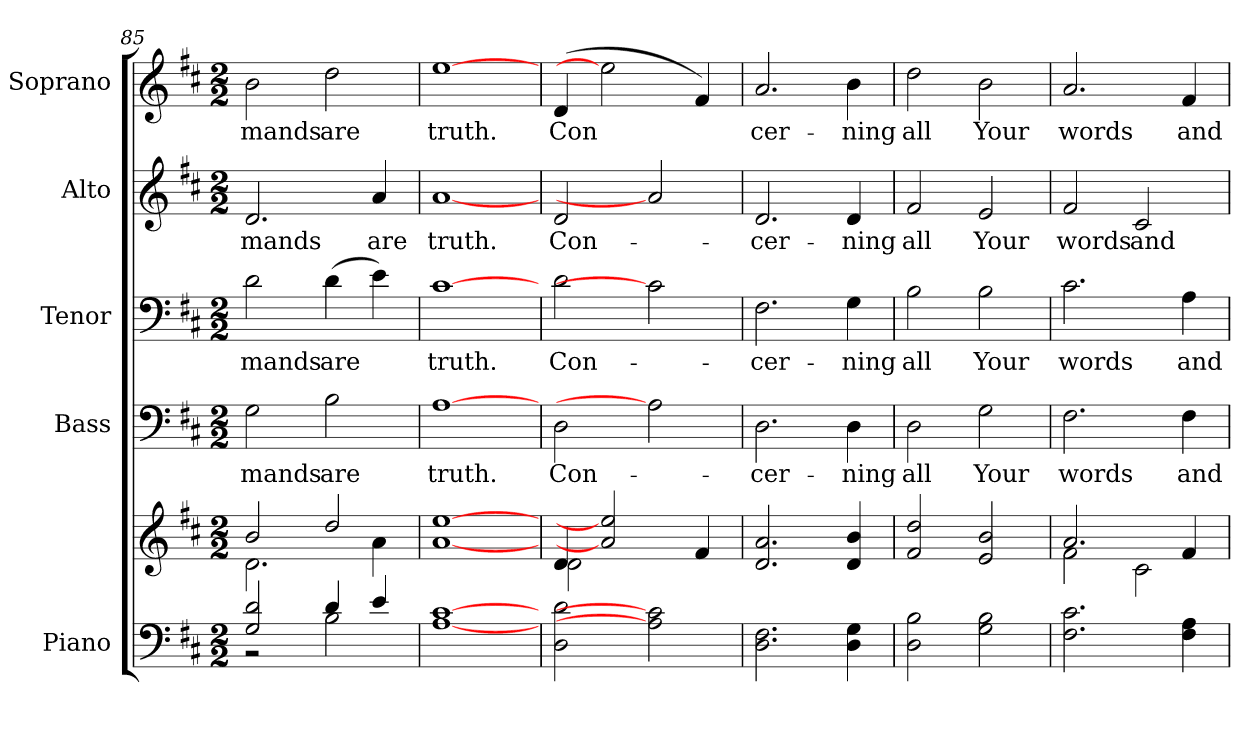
**kern	**kern	**kern	**text	**kern	**text	**kern	**text	**kern	**text
*part5	*part5	*part4	*part4	*part3	*part3	*part2	*part2	*part1	*part1
*staff6	*staff5	*staff4	*staff4	*staff3	*staff3	*staff2	*staff2	*staff1	*staff1
*I"Piano	*	*I"Bass	*	*I"Tenor	*	*I"Alto	*	*I"Soprano	*
*I'Pno.	*	*I'B.	*	*I'T.	*	*I'A.	*	*I'S.	*
*clefF4	*clefG2	*clefF4	*	*clefF4	*	*clefG2	*	*clefG2	*
*k[f#c#]	*k[f#c#]	*k[f#c#]	*	*k[f#c#]	*	*k[f#c#]	*	*k[f#c#]	*
*D:	*D:	*D:	*	*D:	*	*D:	*	*D:	*
*M2/2	*M2/2	*M2/2	*	*M2/2	*	*M2/2	*	*M2/2	*
=85	=85	=85	=85	=85	=85	=85	=85	=85	=85
*^	*^	*	*	*	*	*	*	*	*
!	!	!	!	!	!LO:LY:b:color=#000000	!	!	!	!	!	!
!	!	!	!	!	!	!	!LO:LY:b:color=#000000	!	!	!	!
!	!	!	!	!	!	!	!	!	!LO:LY:b:color=#000000	!	!
!	!	!	!	!	!	!	!	!	!	!	!LO:LY:b:color=#000000
2Gi/ 2di	2r	2bi/	2.di\	2Gi\	-mands	2di\	-mands	2.di/	-mands	2bi\	-mands
!	!	!	!	!	!LO:LY:b:color=#000000	!	!	!	!	!	!
!	!	!	!	!	!	!	!LO:LY:b:color=#000000	!	!	!	!
!	!	!	!	!	!	!	!	!	!	!	!LO:LY:b:color=#000000
4di/	2Bi\	2ddi/	.	2Bi\	are	(4di\	are	.	.	2ddi\	are
!	!	!	!	!	!	!	!	!	!LO:LY:b:color=#000000	!	!
4ei/	.	.	4ai\	.	.	4ei\)	.	4ai/	are	.	.
*v	*v	*	*	*	*	*	*	*	*	*	*
*	*v	*v	*	*	*	*	*	*	*	*
=86	=86	=86	=86	=86	=86	=86	=86	=86	=86
*	*^	*	*	*	*	*	*	*	*
!	!	!	!	!LO:LY:b:color=#000000	!	!	!	!	!	!
*	*v	*v	*	*	*	*	*	*	*	*
*	*^	*	*	*	*	*	*	*	*
!	!	!	!	!	!	!LO:LY:b:color=#000000	!	!	!	!
*	*v	*v	*	*	*	*	*	*	*	*
*	*^	*	*	*	*	*	*	*	*
!	!	!	!	!	!	!	!	!LO:LY:b:color=#000000	!	!
*	*v	*v	*	*	*	*	*	*	*	*
*	*^	*	*	*	*	*	*	*	*
!	!	!	!	!	!	!	!	!	!	!LO:LY:b:color=#000000
*	*v	*v	*	*	*	*	*	*	*	*
[1Ai [1c#i	[1ai [1eei	[1Ai	truth.	[1c#i	truth.	[1ai	truth.	[1eei	truth.
=87	=87	=87	=87	=87	=87	=87	=87	=87	=87
*	*^	*	*	*	*	*	*	*	*
!	!	!	!	!LO:LY:b:color=#000000	!	!	!	!	!	!
!	!	!	!	!	!	!LO:LY:b:color=#000000	!	!	!	!
!	!	!	!	!	!	!	!	!LO:LY:b:color=#000000	!	!
!	!	!	!	!	!	!	!	!	!	!LO:LY:b:color=#000000
2Di\ 2di	4di/	2di\	2Di\	Con-	2di\	Con-	2di/	Con-	(4di/	Con
.	2ai] 2eei]	.	.	.	.	.	.	.	2eei]	.
2Ai] 2c#i]	.	2ryy	2Ai]	.	2c#i]	.	2ai]	.	.	.
.	4f#i/	.	.	.	.	.	.	.	4f#i/)	.
*	*v	*v	*	*	*	*	*	*	*	*
=88	=88	=88	=88	=88	=88	=88	=88	=88	=88
!	!	!	!LO:LY:b:color=#000000	!	!	!	!	!	!
!	!	!	!	!	!LO:LY:b:color=#000000	!	!	!	!
!	!	!	!	!	!	!	!LO:LY:b:color=#000000	!	!
!	!	!	!	!	!	!	!	!	!LO:LY:b:color=#000000
2.Di\ 2.F#i	2.di/ 2.ai	2.Di\	-cer-	2.F#i\	-cer-	2.di/	-cer-	2.ai/	cer-
!	!	!	!LO:LY:b:color=#000000	!	!	!	!	!	!
!	!	!	!	!	!LO:LY:b:color=#000000	!	!	!	!
!	!	!	!	!	!	!	!LO:LY:b:color=#000000	!	!
!	!	!	!	!	!	!	!	!	!LO:LY:b:color=#000000
4Di\ 4Gi	4di/ 4bi	4Di\	-ning	4Gi\	-ning	4di/	-ning	4bi\	-ning
=89	=89	=89	=89	=89	=89	=89	=89	=89	=89
!	!	!	!LO:LY:b:color=#000000	!	!	!	!	!	!
!	!	!	!	!	!LO:LY:b:color=#000000	!	!	!	!
!	!	!	!	!	!	!	!LO:LY:b:color=#000000	!	!
!	!	!	!	!	!	!	!	!	!LO:LY:b:color=#000000
2Di\ 2Bi	2f#i/ 2ddi	2Di\	all	2Bi\	all	2f#i/	all	2ddi\	all
!	!	!	!LO:LY:b:color=#000000	!	!	!	!	!	!
!	!	!	!	!	!LO:LY:b:color=#000000	!	!	!	!
!	!	!	!	!	!	!	!LO:LY:b:color=#000000	!	!
!	!	!	!	!	!	!	!	!	!LO:LY:b:color=#000000
2Gi\ 2Bi	2ei/ 2bi	2Gi\	Your	2Bi\	Your	2ei/	Your	2bi\	Your
!!LO:PB:g=z
=90	=90	=90	=90	=90	=90	=90	=90	=90	=90
*	*^	*	*	*	*	*	*	*	*
!	!	!	!	!LO:LY:b:color=#000000	!	!	!	!	!	!
!	!	!	!	!	!	!LO:LY:b:color=#000000	!	!	!	!
!	!	!	!	!	!	!	!	!LO:LY:b:color=#000000	!	!
!	!	!	!	!	!	!	!	!	!	!LO:LY:b:color=#000000
2.F#i\ 2.c#i	2.ai/	2f#i\	2.F#i\	words	2.c#i\	words	2f#i/	words	2.ai/	words
!	!	!	!	!	!	!	!	!LO:LY:b:color=#000000	!	!
.	.	2c#i\	.	.	.	.	2c#i/	and	.	.
!	!	!	!	!LO:LY:b:color=#000000	!	!	!	!	!	!
!	!	!	!	!	!	!LO:LY:b:color=#000000	!	!	!	!
!	!	!	!	!	!	!	!	!	!	!LO:LY:b:color=#000000
4F#i\ 4Ai	4f#i/	.	4F#i\	and	4Ai\	and	.	.	4f#i/	and
*	*v	*v	*	*	*	*	*	*	*	*
=	=	=	=	=	=	=	=	=	=
*-	*-	*-	*-	*-	*-	*-	*-	*-	*-
